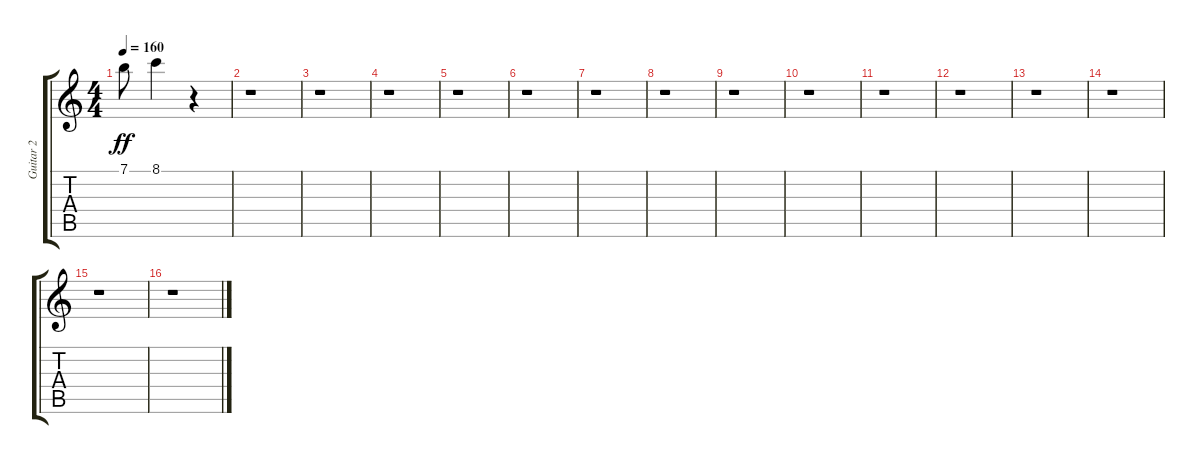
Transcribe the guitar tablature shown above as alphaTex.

\track ("Guitar 2" "Guitar 2") {instrument distortionguitar}
\staff {score tabs}
\tuning (E4 B3 G3 D3 A2 E2) {hide}
\ts (4 4)
\tempo 160
\clef g2
\ks c
7.1.8{dy ff} 8.1.4 r.4 |
r.1 |
r.1 |
r.1 |
r.1 |
r.1 |
r.1 |
r.1 |
r.1 |
r.1 |
r.1 |
r.1 |
r.1 |
r.1 |
r.1 |
r.1
